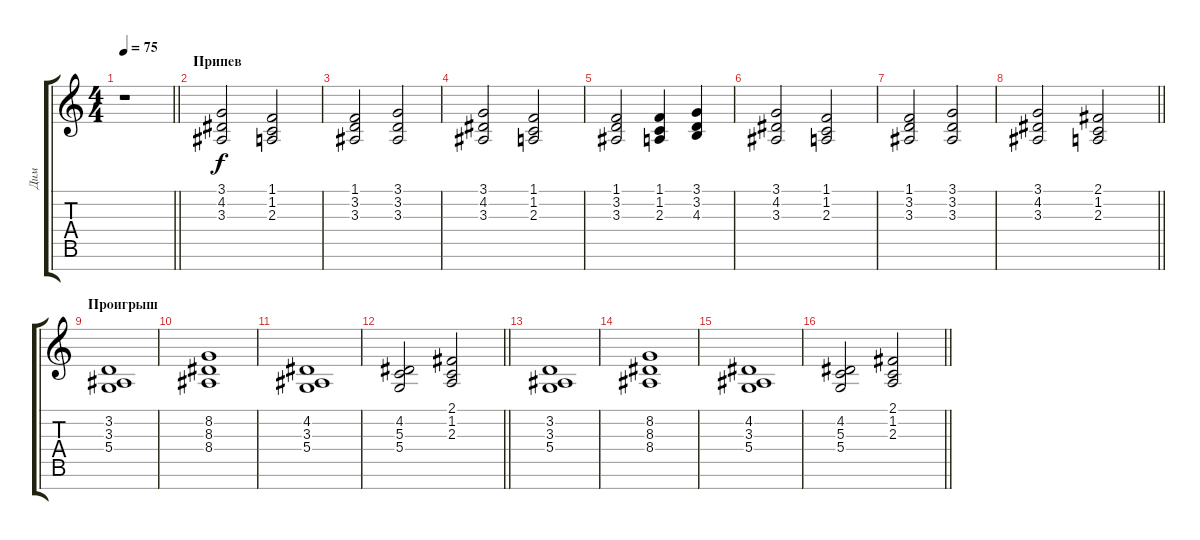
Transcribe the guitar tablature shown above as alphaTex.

\track ("Дим" "Дим") {instrument stringensemble1}
\staff {score tabs}
\tuning (E4 B3 G3 D3 A2 E2 B1) {hide}
\ts (4 4)
\tempo 75
\clef g2
\barLineRight lightlight
\ks c
r.1{dy f} |
\section ("" "Припев")
(3.1 4.2 3.3).2{volume 14 balance 8 instrument pad2warm} (1.1 1.2 2.3).2 |
(1.1 3.2 3.3).2 (3.1 3.2 3.3).2 |
(3.1 4.2 3.3).2 (1.1 1.2 2.3).2 |
(1.1 3.2 3.3).2 (1.1 1.2 2.3).4 (3.1 3.2 4.3).4 |
(3.1 4.2 3.3).2 (1.1 1.2 2.3).2 |
(1.1 3.2 3.3).2 (3.1 3.2 3.3).2 |
\barLineRight lightlight
(3.1 4.2 3.3).2 (2.1 1.2 2.3).2 |
\section ("" "Проигрыш")
(3.2 3.3 5.4).1{volume 10 instrument pad2warm} |
(8.2 8.3 8.4).1 |
(4.2 3.3 5.4).1 |
\barLineRight lightlight
(4.2 5.3 5.4).2 (2.1 1.2 2.3).2 |
(3.2 3.3 5.4).1 |
(8.2 8.3 8.4).1 |
(4.2 3.3 5.4).1 |
\barLineRight lightlight
(4.2 5.3 5.4).2 (2.1 1.2 2.3).2
